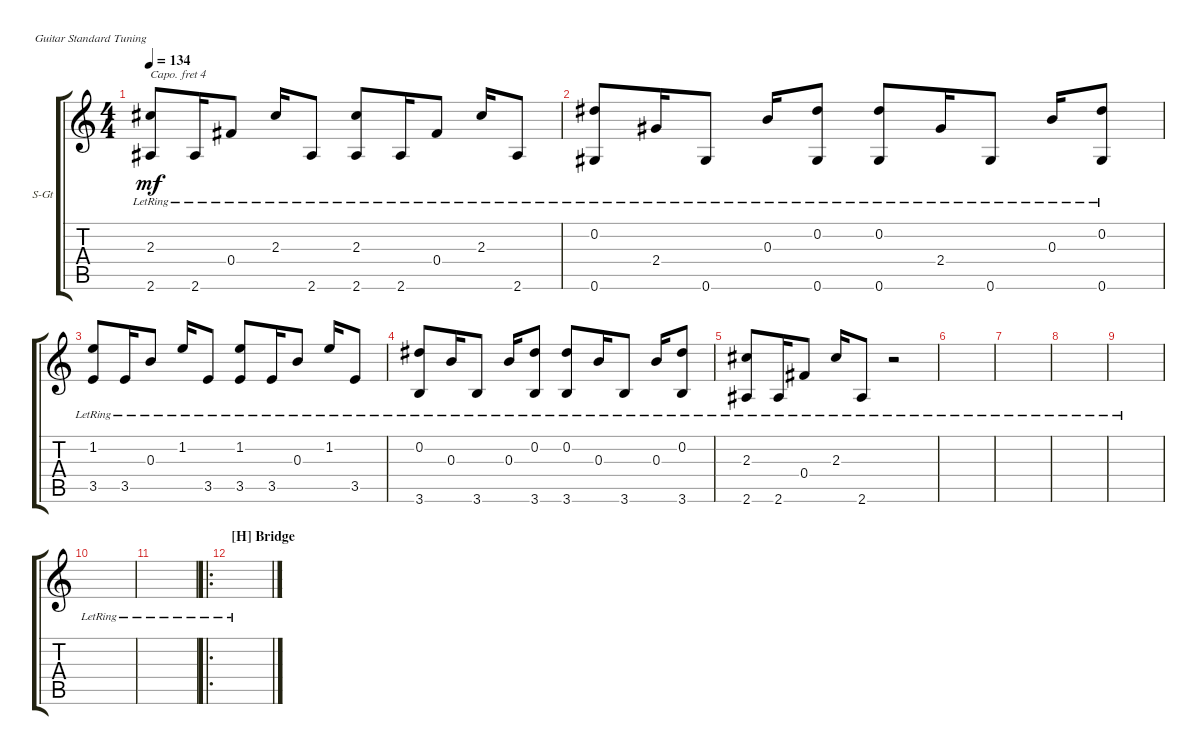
\defaultSystemsLayout 4
\bracketExtendMode groupsimilarinstruments
\firstSystemTrackNameOrientation horizontal
\otherSystemsTrackNameOrientation horizontal
\track ("Lead Guitar" "S-Gt") {instrument acousticguitarsteel}
\staff {score tabs}
\capo 4
\tuning (E4 B3 G3 D3 A2 E2)
\ts (4 4)
\tempo 134
\clef g2
\ks c
(2.6{lr} 2.3{lr}).8{dy mf} 2.6{lr}.16 0.4{lr}.8 2.3{lr}.16 2.6{lr}.8 (2.6{lr} 2.3{lr}).8 2.6{lr}.16 0.4{lr}.8 2.3{lr}.16 2.6{lr}.8 |
(0.6{lr} 0.2{lr}).8 2.4{lr}.16 0.6{lr}.8 0.3{lr}.16 (0.2{lr} 0.6{lr}).8 (0.6{lr} 0.2{lr}).8 2.4{lr}.16 0.6{lr}.8 0.3{lr}.16 (0.2{lr} 0.6{lr}).8 |
(1.2{lr} 3.5{lr}).8 3.5{lr}.16 0.3{lr}.8 1.2{lr}.16 3.5{lr}.8 (1.2{lr} 3.5{lr}).8 3.5{lr}.16 0.3{lr}.8 1.2{lr}.16 3.5{lr}.8 |
(3.6{lr} 0.2{lr}).8 0.3{lr}.16 3.6{lr}.8 0.3{lr}.16 (3.6{lr} 0.2{lr}).8 (3.6{lr} 0.2{lr}).8 0.3{lr}.16 3.6{lr}.8 0.3{lr}.16 (3.6{lr} 0.2{lr}).8 |
(2.6{lr} 2.3{lr}).8 2.6{lr}.16 0.4{lr}.8 2.3{lr}.16 2.6{lr}.8 r.2 |
|
|
|
|
|
|
\ro
\section ("H" "Bridge")
